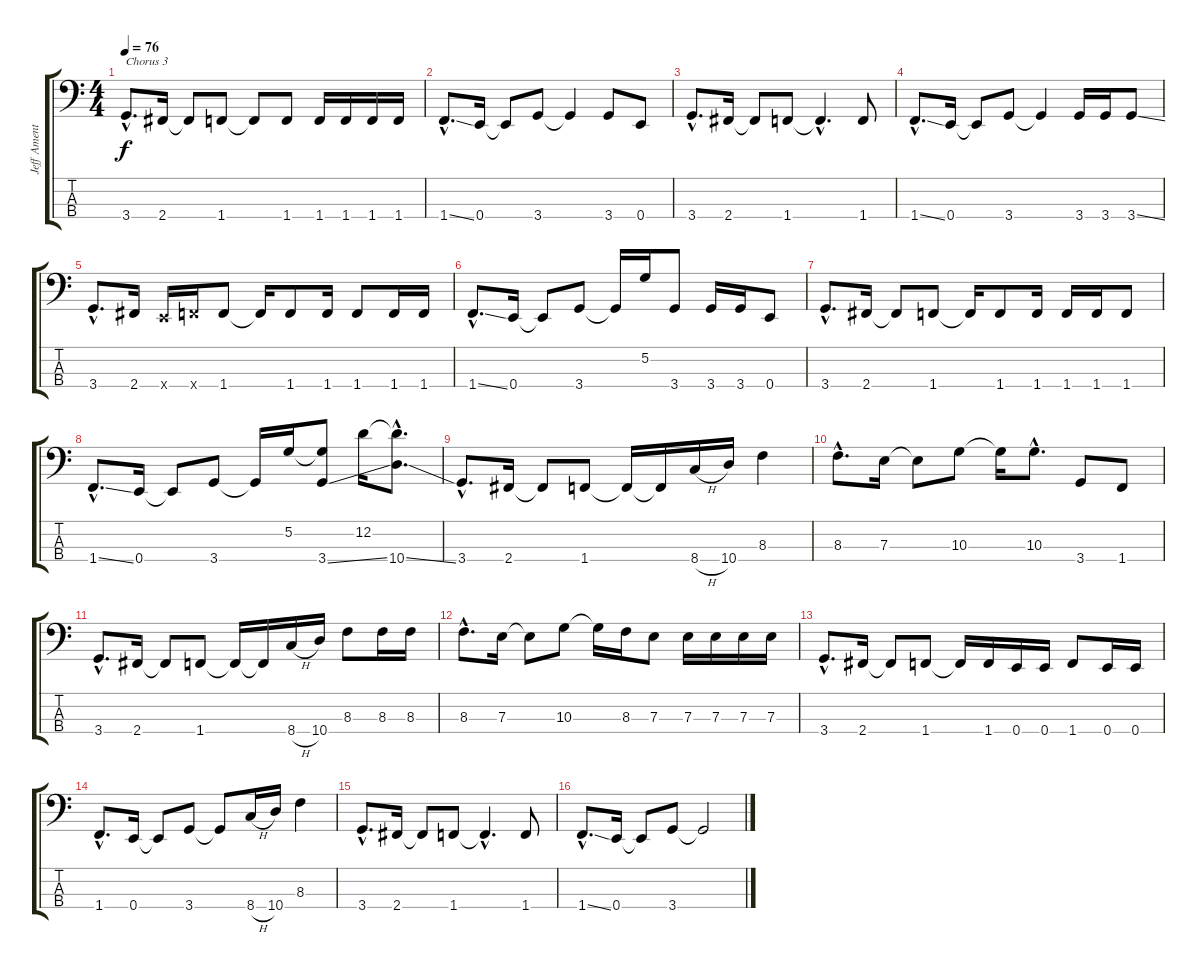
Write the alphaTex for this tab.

\track ("Jeff Ament" "Jeff Ament") {instrument electricbassfinger}
\staff {score tabs}
\tuning (G2 D2 A1 E1) {hide}
\ts (4 4)
\tempo 76
\clef f4
\ks c
3.4{hac}.8{d txt "Chorus 3" dy f} 2.4.16 2.4{t}.8 1.4.8 1.4{t}.8 1.4.8 1.4.16 1.4.16 1.4.16 1.4.16 |
1.4{ss hac}.8{d} 0.4.16 0.4{t}.8 3.4.8 3.4{t}.4 3.4.8 0.4.8 |
3.4{hac}.8{d} 2.4.16 2.4{t}.8 1.4.8 1.4{hac t}.4{d} 1.4.8 |
1.4{ss hac}.8{d} 0.4.16 0.4{t}.8 3.4.8 3.4{t}.4 3.4.16 3.4.16 3.4{ss}.8 |
3.4{hac}.8{d} 2.4.16 0.4{x}.16 1.4{x}.16 1.4.8 1.4{t}.16 1.4.8 1.4.16 1.4.8 1.4.16 1.4.16 |
1.4{ss hac}.8{d} 0.4.16 0.4{t}.8 3.4.8 3.4{t}.16 5.2.16 3.4.8 3.4.16 3.4.16 0.4.8 |
3.4{hac}.8{d} 2.4.16 2.4{t}.8 1.4.8 1.4{t}.16 1.4.8 1.4.16 1.4.16 1.4.16 1.4.8 |
1.4{ss hac}.8{d} 0.4.16 0.4{t}.8 3.4.8 3.4{t}.16 5.2.16 (5.2{t} 3.4{ss}).8 12.2.16 (12.2{hac t} 10.4{ss hac}).8{d} |
3.4{hac}.8{d} 2.4.16 2.4{t}.8 1.4.8 1.4{t}.16 1.4{t}.16 8.4{h}.16 10.4.16 8.3.4 |
8.3{hac}.8{d} 7.3.16 7.3{t}.8 10.3.8 10.3{t}.16 10.3{hac}.8{d} 3.4.8 1.4.8 |
3.4{hac}.8{d} 2.4.16 2.4{t}.8 1.4.8 1.4{t}.16 1.4{t}.16 8.4{h}.16 10.4.16 8.3.8 8.3.16 8.3.16 |
8.3{hac}.8{d} 7.3.16 7.3{t}.8 10.3.8 10.3{t}.16 8.3.16 7.3.8 7.3.16 7.3.16 7.3.16 7.3.16 |
3.4{hac}.8{d} 2.4.16 2.4{t}.8 1.4.8 1.4{t}.16 1.4.16 0.4.16 0.4.16 1.4.8 0.4.16 0.4.16 |
1.4{hac}.8{d} 0.4.16 0.4{t}.8 3.4.8 3.4{t}.8 8.4{h}.16 10.4.16 8.3.4 |
3.4{hac}.8{d} 2.4.16 2.4{t}.8 1.4.8 1.4{hac t}.4{d} 1.4.8 |
1.4{ss hac}.8{d} 0.4.16 0.4{t}.8 3.4.8 3.4{t}.2
